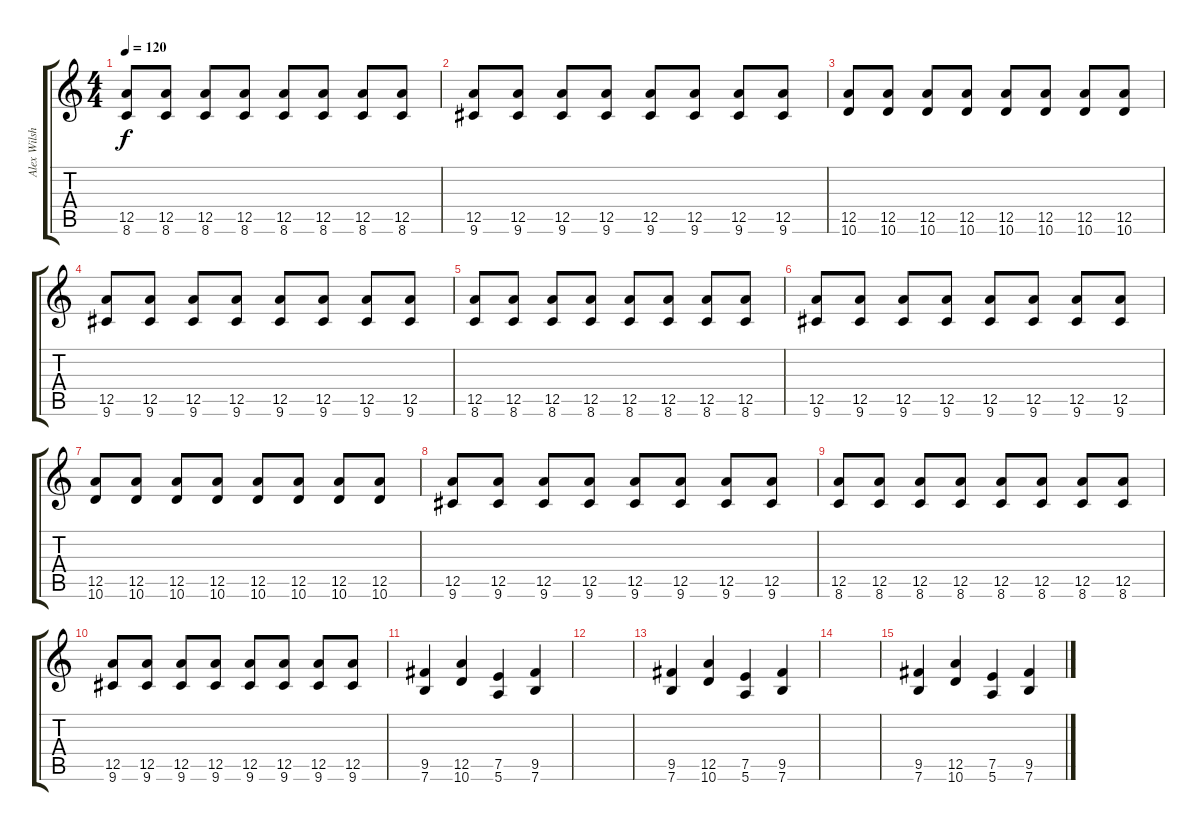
\track ("Alex Wilsher" "Alex Wilsh") {instrument distortionguitar}
\staff {score tabs}
\tuning (E4 B3 G3 D3 A2 E2) {hide}
\ts (4 4)
\tempo 120
\clef g2
\ks c
(12.5 8.6).8{dy f} (12.5 8.6).8 (12.5 8.6).8 (12.5 8.6).8 (12.5 8.6).8 (12.5 8.6).8 (12.5 8.6).8 (12.5 8.6).8 |
(12.5 9.6).8 (12.5 9.6).8 (12.5 9.6).8 (12.5 9.6).8 (12.5 9.6).8 (12.5 9.6).8 (12.5 9.6).8 (12.5 9.6).8 |
(12.5 10.6).8 (12.5 10.6).8 (12.5 10.6).8 (12.5 10.6).8 (12.5 10.6).8 (12.5 10.6).8 (12.5 10.6).8 (12.5 10.6).8 |
(12.5 9.6).8 (12.5 9.6).8 (12.5 9.6).8 (12.5 9.6).8 (12.5 9.6).8 (12.5 9.6).8 (12.5 9.6).8 (12.5 9.6).8 |
(12.5 8.6).8 (12.5 8.6).8 (12.5 8.6).8 (12.5 8.6).8 (12.5 8.6).8 (12.5 8.6).8 (12.5 8.6).8 (12.5 8.6).8 |
(12.5 9.6).8 (12.5 9.6).8 (12.5 9.6).8 (12.5 9.6).8 (12.5 9.6).8 (12.5 9.6).8 (12.5 9.6).8 (12.5 9.6).8 |
(12.5 10.6).8 (12.5 10.6).8 (12.5 10.6).8 (12.5 10.6).8 (12.5 10.6).8 (12.5 10.6).8 (12.5 10.6).8 (12.5 10.6).8 |
(12.5 9.6).8 (12.5 9.6).8 (12.5 9.6).8 (12.5 9.6).8 (12.5 9.6).8 (12.5 9.6).8 (12.5 9.6).8 (12.5 9.6).8 |
(12.5 8.6).8 (12.5 8.6).8 (12.5 8.6).8 (12.5 8.6).8 (12.5 8.6).8 (12.5 8.6).8 (12.5 8.6).8 (12.5 8.6).8 |
(12.5 9.6).8 (12.5 9.6).8 (12.5 9.6).8 (12.5 9.6).8 (12.5 9.6).8 (12.5 9.6).8 (12.5 9.6).8 (12.5 9.6).8 |
(9.5 7.6).4 (12.5 10.6).4 (7.5 5.6).4 (9.5 7.6).4 |
|
(9.5 7.6).4 (12.5 10.6).4 (7.5 5.6).4 (9.5 7.6).4 |
|
(9.5 7.6).4 (12.5 10.6).4 (7.5 5.6).4 (9.5 7.6).4
